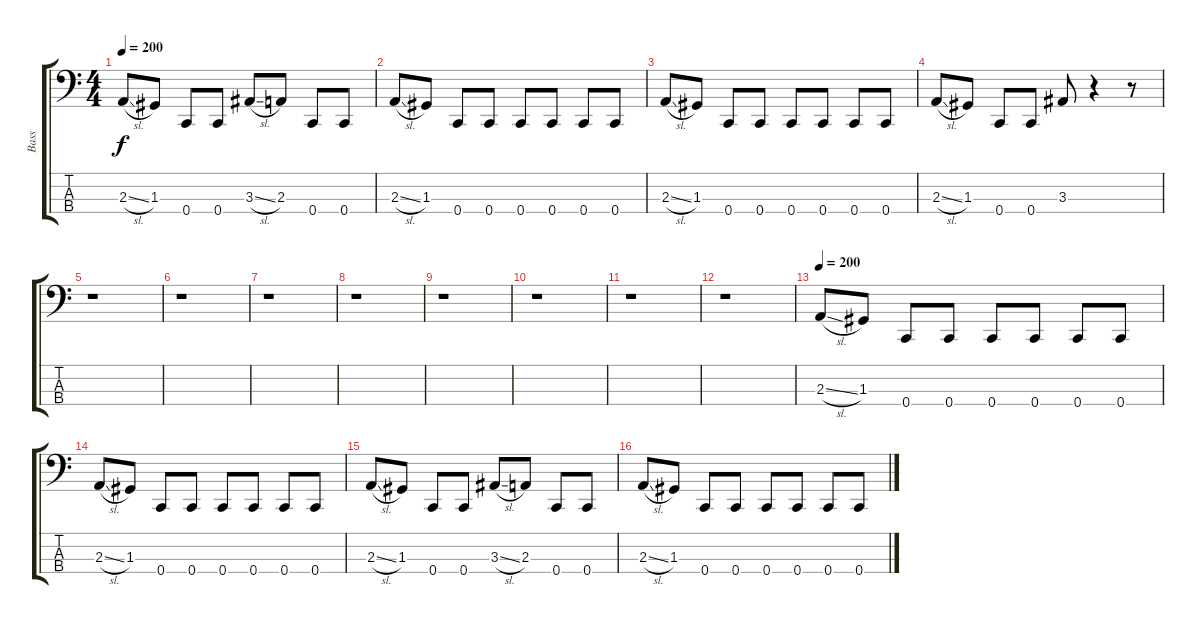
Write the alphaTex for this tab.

\track ("Bass" "Bass") {instrument electricbassfinger}
\staff {score tabs}
\tuning (F2 C2 G1 C1) {hide}
\ts (4 4)
\tempo 200
\clef f4
\ks c
2.3{sl}.8{dy f} 1.3.8 0.4.8 0.4.8 3.3{sl}.8 2.3.8 0.4.8 0.4.8 |
2.3{sl}.8 1.3.8 0.4.8 0.4.8 0.4.8 0.4.8 0.4.8 0.4.8 |
2.3{sl}.8 1.3.8 0.4.8 0.4.8 0.4.8 0.4.8 0.4.8 0.4.8 |
2.3{sl}.8 1.3.8 0.4.8 0.4.8 3.3.8 r.4 r.8 |
r.1 |
r.1 |
r.1 |
r.1 |
r.1 |
r.1 |
r.1 |
r.1 |
\tempo 200
2.3{sl}.8 1.3.8 0.4.8 0.4.8 0.4.8 0.4.8 0.4.8 0.4.8 |
2.3{sl}.8 1.3.8 0.4.8 0.4.8 0.4.8 0.4.8 0.4.8 0.4.8 |
2.3{sl}.8 1.3.8 0.4.8 0.4.8 3.3{sl}.8 2.3.8 0.4.8 0.4.8 |
2.3{sl}.8 1.3.8 0.4.8 0.4.8 0.4.8 0.4.8 0.4.8 0.4.8
